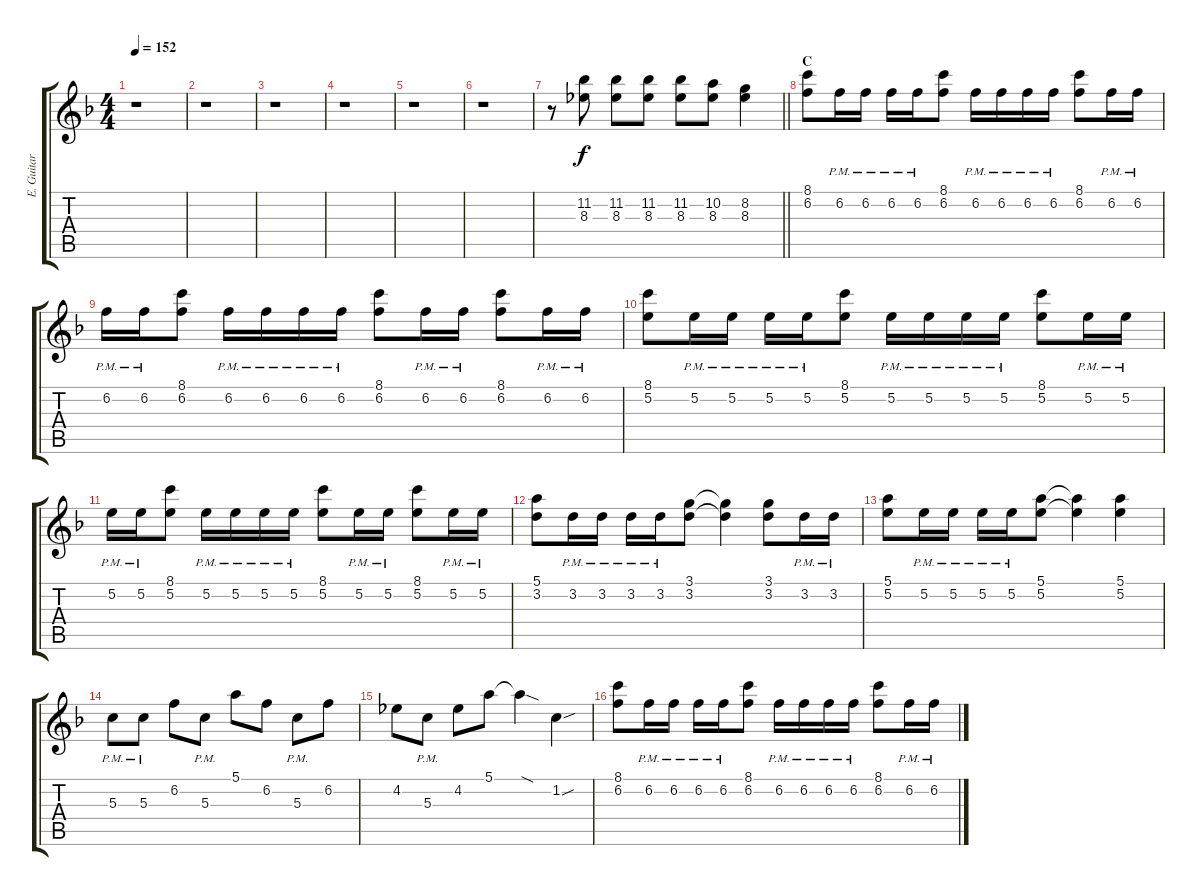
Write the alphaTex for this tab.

\track ("E. Guitar III" "E. Guitar ") {instrument overdrivenguitar}
\staff {score tabs}
\tuning (E4 B3 G3 D3 A2 E2) {hide}
\ts (4 4)
\tempo 152
\clef g2
\ks f
r.1{dy f} |
r.1 |
r.1 |
r.1 |
r.1 |
r.1 |
\barLineRight lightlight
r.8 (11.2 8.3).8 (11.2 8.3).8 (11.2 8.3).8 (11.2 8.3).8 (10.2 8.3).8 (8.2 8.3).4 |
\section ("" "C")
(8.1 6.2).8 6.2{pm}.16 6.2{pm}.16 6.2{pm}.16 6.2{pm}.16 (8.1 6.2).8 6.2{pm}.16 6.2{pm}.16 6.2{pm}.16 6.2{pm}.16 (8.1 6.2).8 6.2{pm}.16 6.2{pm}.16 |
6.2{pm}.16 6.2{pm}.16 (8.1 6.2).8 6.2{pm}.16 6.2{pm}.16 6.2{pm}.16 6.2{pm}.16 (8.1 6.2).8 6.2{pm}.16 6.2{pm}.16 (8.1 6.2).8 6.2{pm}.16 6.2{pm}.16 |
(8.1 5.2).8 5.2{pm}.16 5.2{pm}.16 5.2{pm}.16 5.2{pm}.16 (8.1 5.2).8 5.2{pm}.16 5.2{pm}.16 5.2{pm}.16 5.2{pm}.16 (8.1 5.2).8 5.2{pm}.16 5.2{pm}.16 |
5.2{pm}.16 5.2{pm}.16 (8.1 5.2).8 5.2{pm}.16 5.2{pm}.16 5.2{pm}.16 5.2{pm}.16 (8.1 5.2).8 5.2{pm}.16 5.2{pm}.16 (8.1 5.2).8 5.2{pm}.16 5.2{pm}.16 |
(5.1 3.2).8 3.2{pm}.16 3.2{pm}.16 3.2{pm}.16 3.2{pm}.16 (3.1 3.2).8 (3.1{t} 3.2{t}).4 (3.1 3.2).8 3.2{pm}.16 3.2{pm}.16 |
(5.1 5.2).8 5.2{pm}.16 5.2{pm}.16 5.2{pm}.16 5.2{pm}.16 (5.1 5.2).8 (5.1{t} 5.2{t}).4 (5.1 5.2).4 |
5.3{pm}.8 5.3{pm}.8 6.2.8 5.3{pm}.8 5.1.8 6.2.8 5.3{pm}.8 6.2.8 |
4.2.8 5.3{pm}.8 4.2.8 5.1.8 5.1{sod t}.4 1.2{sou}.4 |
(8.1 6.2).8 6.2{pm}.16 6.2{pm}.16 6.2{pm}.16 6.2{pm}.16 (8.1 6.2).8 6.2{pm}.16 6.2{pm}.16 6.2{pm}.16 6.2{pm}.16 (8.1 6.2).8 6.2{pm}.16 6.2{pm}.16
